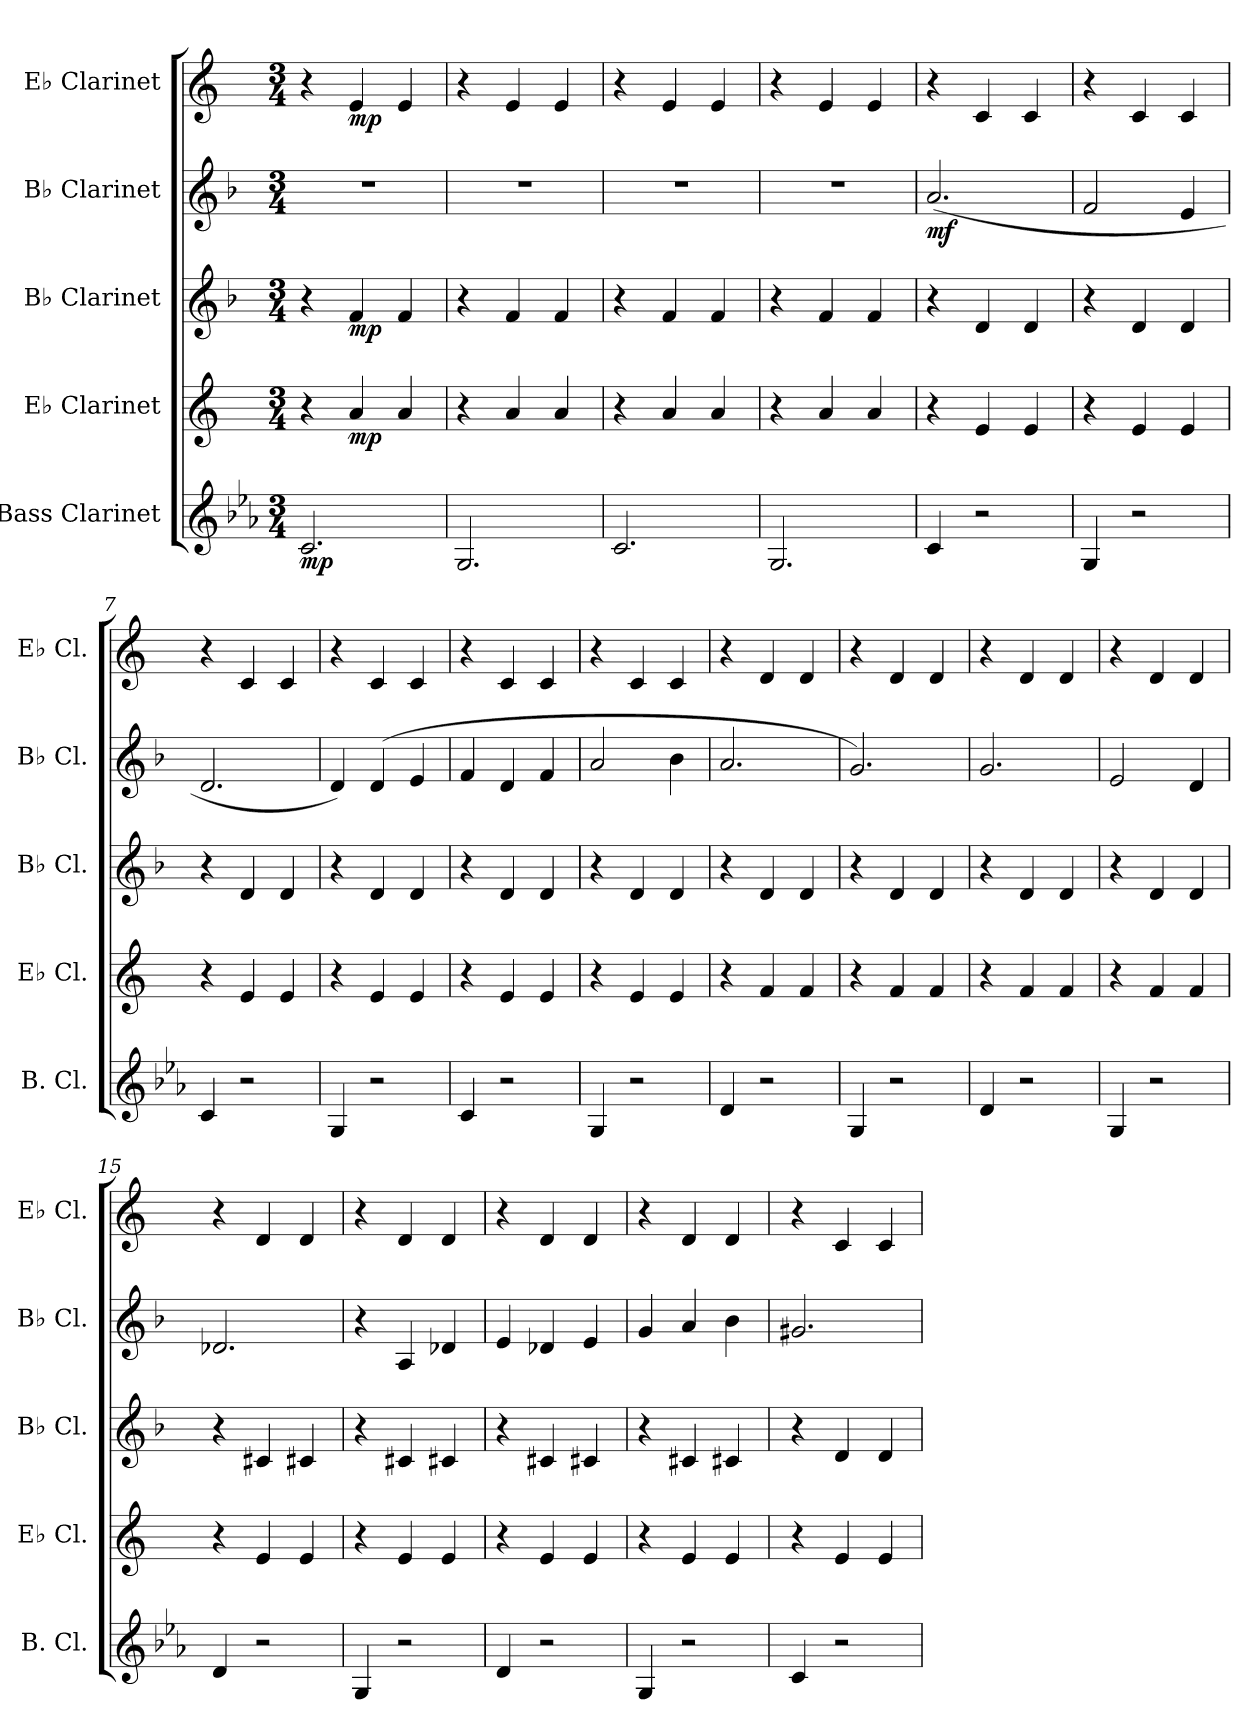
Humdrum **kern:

**kern	**dynam	**kern	**dynam	**kern	**dynam	**kern	**dynam	**kern	**dynam
*part5	*part5	*part4	*part4	*part3	*part3	*part2	*part2	*part1	*part1
*staff5	*staff5	*staff4	*staff4	*staff3	*staff3	*staff2	*staff2	*staff1	*staff1
*I"Bass Clarinet	*	*I"E♭ Clarinet	*	*I"B♭ Clarinet	*	*I"B♭ Clarinet	*	*I"E♭ Clarinet	*
*I'B. Cl.	*	*I'E♭ Cl.	*	*I'B♭ Cl.	*	*I'B♭ Cl.	*	*I'E♭ Cl.	*
*clefG2	*	*clefG2	*	*clefG2	*	*clefG2	*	*clefG2	*
*ITrd8c14	*	*ITrd-2c-3	*	*ITrd1c2	*	*ITrd1c2	*	*ITrd-2c-3	*
*k[b-e-a-]	*	*k[b-e-a-]	*	*k[b-e-a-]	*	*k[b-e-a-]	*	*k[b-e-a-]	*
*M3/4	*	*M3/4	*	*M3/4	*	*M3/4	*	*M3/4	*
*MM186	*	*MM186	*	*MM186	*	*MM186	*	*MM186	*
=1	=1	=1	=1	=1	=1	=1	=1	=1	=1
!	!LO:DY:b	!	!	!	!	!	!	!	!
2.C/	mp	4r	.	4r	.	2.r	.	4r	.
!	!	!	!LO:DY:b	!	!LO:DY:b	!	!	!	!LO:DY:b
.	.	4cc/	mp	4e-/	mp	.	.	4g/	mp
.	.	4cc/	.	4e-/	.	.	.	4g/	.
=2	=2	=2	=2	=2	=2	=2	=2	=2	=2
2.GG/	.	4r	.	4r	.	2.r	.	4r	.
.	.	4cc/	.	4e-/	.	.	.	4g/	.
.	.	4cc/	.	4e-/	.	.	.	4g/	.
=3	=3	=3	=3	=3	=3	=3	=3	=3	=3
2.C/	.	4r	.	4r	.	2.r	.	4r	.
.	.	4cc/	.	4e-/	.	.	.	4g/	.
.	.	4cc/	.	4e-/	.	.	.	4g/	.
=4	=4	=4	=4	=4	=4	=4	=4	=4	=4
2.GG/	.	4r	.	4r	.	2.r	.	4r	.
.	.	4cc/	.	4e-/	.	.	.	4g/	.
.	.	4cc/	.	4e-/	.	.	.	4g/	.
=5	=5	=5	=5	=5	=5	=5	=5	=5	=5
!	!	!	!	!	!	!	!LO:DY:b	!	!
4C/	.	4r	.	4r	.	(2.g/	mf	4r	.
2r	.	4g/	.	4c/	.	.	.	4e-/	.
.	.	4g/	.	4c/	.	.	.	4e-/	.
=6	=6	=6	=6	=6	=6	=6	=6	=6	=6
4GG/	.	4r	.	4r	.	2e-/	.	4r	.
2r	.	4g/	.	4c/	.	.	.	4e-/	.
.	.	4g/	.	4c/	.	4d/	.	4e-/	.
=7	=7	=7	=7	=7	=7	=7	=7	=7	=7
4C/	.	4r	.	4r	.	2.c/	.	4r	.
2r	.	4g/	.	4c/	.	.	.	4e-/	.
.	.	4g/	.	4c/	.	.	.	4e-/	.
=8	=8	=8	=8	=8	=8	=8	=8	=8	=8
4GG/	.	4r	.	4r	.	4c/)	.	4r	.
2r	.	4g/	.	4c/	.	(4c/	.	4e-/	.
.	.	4g/	.	4c/	.	4d/	.	4e-/	.
=9	=9	=9	=9	=9	=9	=9	=9	=9	=9
4C/	.	4r	.	4r	.	4e-/	.	4r	.
2r	.	4g/	.	4c/	.	4c/	.	4e-/	.
.	.	4g/	.	4c/	.	4e-/	.	4e-/	.
!!LO:LB:g=z
=10	=10	=10	=10	=10	=10	=10	=10	=10	=10
4GG/	.	4r	.	4r	.	2g/	.	4r	.
2r	.	4g/	.	4c/	.	.	.	4e-/	.
.	.	4g/	.	4c/	.	4a-\	.	4e-/	.
=11	=11	=11	=11	=11	=11	=11	=11	=11	=11
4D/	.	4r	.	4r	.	2.g/	.	4r	.
2r	.	4a-/	.	4c/	.	.	.	4f/	.
.	.	4a-/	.	4c/	.	.	.	4f/	.
=12	=12	=12	=12	=12	=12	=12	=12	=12	=12
4GG/	.	4r	.	4r	.	2.f/)	.	4r	.
2r	.	4a-/	.	4c/	.	.	.	4f/	.
.	.	4a-/	.	4c/	.	.	.	4f/	.
=13	=13	=13	=13	=13	=13	=13	=13	=13	=13
4D/	.	4r	.	4r	.	2.f/	.	4r	.
2r	.	4a-/	.	4c/	.	.	.	4f/	.
.	.	4a-/	.	4c/	.	.	.	4f/	.
=14	=14	=14	=14	=14	=14	=14	=14	=14	=14
4GG/	.	4r	.	4r	.	2d/	.	4r	.
2r	.	4a-/	.	4c/	.	.	.	4f/	.
.	.	4a-/	.	4c/	.	4c/	.	4f/	.
=15	=15	=15	=15	=15	=15	=15	=15	=15	=15
4D/	.	4r	.	4r	.	2.c-X/	.	4r	.
2r	.	4g/	.	4Bn/	.	.	.	4f/	.
.	.	4g/	.	4Bn/	.	.	.	4f/	.
=16	=16	=16	=16	=16	=16	=16	=16	=16	=16
4GG/	.	4r	.	4r	.	4r	.	4r	.
2r	.	4g/	.	4Bn/	.	4G/	.	4f/	.
.	.	4g/	.	4Bn/	.	4c-X/	.	4f/	.
=17	=17	=17	=17	=17	=17	=17	=17	=17	=17
4D/	.	4r	.	4r	.	4d/	.	4r	.
2r	.	4g/	.	4Bn/	.	4c-X/	.	4f/	.
.	.	4g/	.	4Bn/	.	4d/	.	4f/	.
=18	=18	=18	=18	=18	=18	=18	=18	=18	=18
4GG/	.	4r	.	4r	.	4f/	.	4r	.
2r	.	4g/	.	4Bn/	.	4g/	.	4f/	.
.	.	4g/	.	4Bn/	.	4a-\	.	4f/	.
!!LO:PB:g=z
=19	=19	=19	=19	=19	=19	=19	=19	=19	=19
4C/	.	4r	.	4r	.	2.f#X/	.	4r	.
2r	.	4g/	.	4c/	.	.	.	4e-/	.
.	.	4g/	.	4c/	.	.	.	4e-/	.
=	=	=	=	=	=	=	=	=	=
*-	*-	*-	*-	*-	*-	*-	*-	*-	*-
